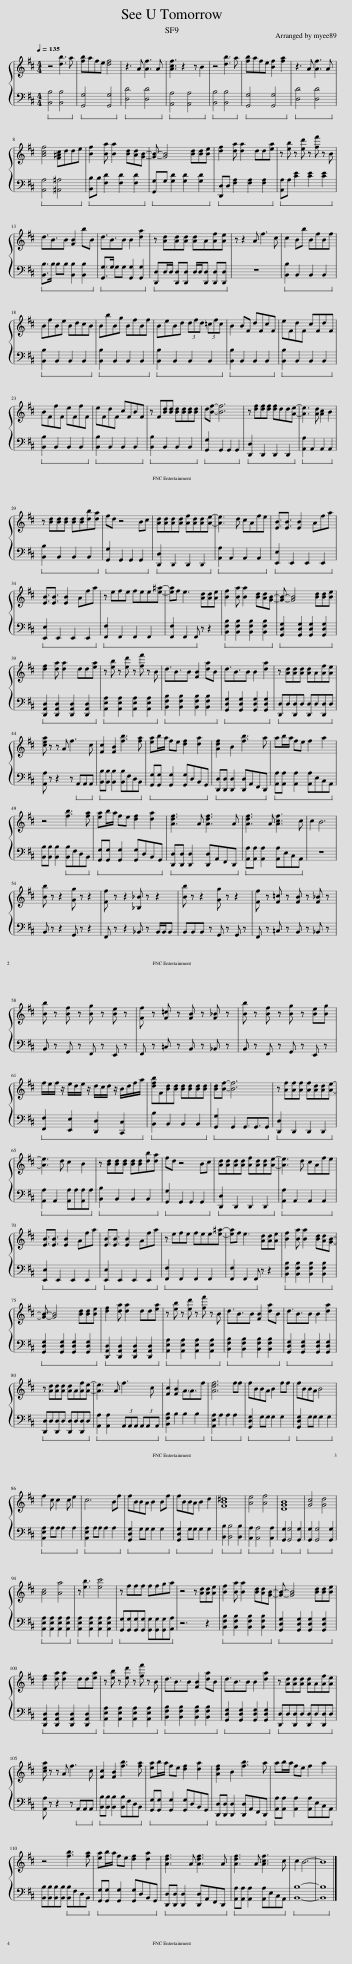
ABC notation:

X:1
%%score { 1 | 2 }
L:1/8
Q:1/4=135
M:4/4
I:linebreak $
K:D
V:1 treble
V:2 bass
V:1
 z4 [db]3 a | [fb]afe [df]4 | z3 A [Af]3 A | [Acf]3 z2 z B2 | z4 [db]3 a | %5
 [fb]afe [Bf]2 [fa]2 | z3 A [Af]3 A |$ [Acf]4 [F^Ac]dde | [Bf]2 [Ba] [Ba]2 [Bd][Ad][GB]- | [GB]- [GB]4 [Bd][Bd][Be] | %10
 [df]2 [da] [da]2 dd[ea] | z [eb] z [ed'] z [ff'] z B |$ d3/2B3/2B [FB]2 bB | d3/2B3/2B B2 [da]2 | z [Ad][Ad][Ad] [Ad]A[Af][Ae] | %15
 z z2 A f3 c | c2 Bb BfBf |$ BfBe BdcB | BbBg BfBf | BeBd (3dfd (3=cfc | %20
 B2 BF dFcF | eFdF cFdF |$ BFfF eFfF | eFdF cFBF | z F[Bd][Bd] [Bd][Bd][Bd][Bd] | %25
 d[Bf]- [Bf]6 | z [df][df][df] [df]dd[Ae]- | [Ae]3 [Ad] [Ac]2 B2 |$ z [Bd][Bd][Bd] [Bd][Bd][db][da] | fd z4 Bc | %30
 [Ad][Ad][Ad][Ad] [Af][Ad][Ad][Ae]- | [Ae]3 d cAfe | [EB]3/2[EB]3/2 [EB]2 Afa |$ [EB]3/2[EB]3/2 [EB]2 Afa | z efe fee[e^a]- | %35
 [ea]f e3 [Ad][Ad][Ae] | [Bf]2 [Ba] [Ba]2 [Bd][Ad][GB]- | [GB]- [GB]4 [Bd][Bd][Be] |$ [df]2 [da] [da]2 dd[ea] | z [eb] z [ed'] z [ff'] z B | %40
 d3/2B3/2B [FB]2 [da]B | d3/2B3/2B B2 [da]2 | z [Ad][Ad][Ad] [Ad]A[Af][Ae] |$ [cea] z z A f3 c | [Fc]2 [FB]2 [fb]3 [fa] | %45
 [ea]b/a/ fe [df]2 [da]2 | [Adf]2 B2 [fb]3 a | ab/a/ fe f2 a2 |$ z4 [fb]3 [fa] | [ea]b/a/ fe [df]2 [da]2 | %50
 [Adf]3 A [Adf]3 A | [Adf]3 A [Acf]3 c | c2 B6 |$ [Bb] z z2 [Gg] z z2 | [Ff] z z2 [_B,_B] z z2 | %55
 [Bb] z z2 [Gg] z z2 | [Ff] z [F=c] z [FB] z [F_B] z |$ [Bb] z [Bf] z [Bg] z [Be] z | [Ff] z [F=c] z [FB] z [F_B] z | [Bb] z [Bf] z [Bg] z [Be][Bg] |$ %60
 f/e/f/ z/ e/d/e/ z/ d/c/d/ z/ B/d/f/a/ | [dfb]F[Bd][Bd] [Bd][Bd][Bd][Bd] | [Bd][Bf]- [Bf]6 | z [Af][Af][Af] [Af][Ad][Ad][Ae]- |$ [Ae]3 d c2 B2 | %65
 z [Bd][Bd][Bd] [Bd][Bd][db][da] | fd z4 Bc | [Ad][Ad][Ad][Ad] [Af][Ad][Ad][Ae]- | [Ae]3 d cAfe |$ [EB]3/2[EB]3/2 [EB]2 Afa | %70
 [EB]3/2[EB]3/2 [EB]2 Afa | z efe fee[e^a]- | [ea]f e3 [Ad][Ad][Ae] | [Bf]2 [Ba] [Ba]2 [Bd][Ad][GB]- |$ [GB]- [GB]4 [Bd][Bd][Be] | %75
 [df]2 [da] [da]2 dd[ea] | z [eb] z [ed'] z [ff'] z B | d3/2B3/2B [FB]2 [da]B | d3/2B3/2B B2 [da]2 |$ z [Ad][Ad][Ad] [Ad]A[Af][Ae]- | %80
 [Ae]3 A f3 c | [Fc]2 [FB]2 A3/2A3/2f | [Adf]6 ff | fBBA B2 ff | fBBA B4 |$ %85
 f2 c c2 c e2 | c6 Bf | fBBA B2 Bf | fBBA B2 d2 | [FB^d]8 | %90
 [Ae]4 [Af]4 | [DGB]8 | [Gc]4 [Gd]4 |$ [Ac]4 [Aa]4 | z [eb]3 [ec']4 | %95
 z fff ffga | z4 z [Ad][Ad][Ae] | [Bf]2 [Ba] [Ba]2 [Bd][Ad][GB]- | [GB]- [GB]4 [Bd][Bd][Be] |$ [df]2 [da] [da]2 dd[ea] | %100
 z [eb] z [ed'] z [ff'] z B | d3/2B3/2B [FB]2 [da]B | d3/2B3/2B B2 [da]2 | z [Ad][Ad][Ad] [Ad]A[Af][Ae] |$ [cea] z z A f3 c | %105
 [Fc]2 [FB]2 [fb]3 [fa] | [ea]b/a/ fe [df]2 [da]2 | [Adf]2 B2 [fb]3 a | ab/a/ fe f2 a2 |$ z4 [fb]3 [fa] | %110
 [ea]b/a/ fe [df]2 [da]2 | [Adf]3 A [Adf]3 A | [Adf]3 A [Acf]3 c | c2 B6- | B8 |] %115
V:2
!ped! [B,,B,]4 [B,,B,]4!ped-up! |!ped! [G,,G,]4 [G,,G,]4!ped-up! |!ped! [D,D]4 [D,D]4!ped-up! |!ped! [A,,A,]4 [A,,A,]4!ped-up! |!ped! [B,,B,]4 [B,,B,]4!ped-up! | %5
!ped! [G,,G,]4 [G,,G,]4!ped-up! |!ped! [D,D]4 [D,D]4!ped-up! |$!ped! [A,,A,]4 [^A,,^A,]4!ped-up! |!ped! [B,,B,]B, [F,D]2 [F,D]2 [F,D]2!ped-up! |!ped! [G,,G,]G, [G,D]2 [G,D]2 [G,D]2!ped-up! | %10
!ped! [D,,D,]D, [F,A,]2 [F,A,]2 [F,A,]2!ped-up! |!ped! [A,,A,]A, [CE]2 [CE]2 [CE]2!ped-up! |$!ped! [B,,B,]>B, B,B, [B,,B,]2 [B,,B,]2!ped-up! |!ped! [G,,G,]>G, G,G, [G,,G,]2 [G,,G,]2!ped-up! |!ped! [D,,D,]D,/D,/ [D,,D,][D,,D,] D,/D,/[D,,D,] [D,,D,][D,,D,]!ped-up! | %15
 z8 |!ped! [B,,B,]2 B,,2 B,,2 B,,2!ped-up! |$!ped! [B,,B,]2 B,,2 B,,2 B,,2!ped-up! |!ped! [B,,B,]2 B,,2 B,,2 B,,2!ped-up! |!ped! [B,,B,]2 B,,2 B,,2 B,,2!ped-up! | %20
!ped! [B,,B,]2 B,,2 B,,2 B,,2!ped-up! |!ped! [B,,B,]2 B,,2 B,,2 B,,2!ped-up! |$!ped! [B,,B,]2 B,,2 B,,2 B,,2!ped-up! |!ped! [B,,B,]2 B,,2 B,,2 B,,2!ped-up! |!ped! [B,,B,]2 B,,2 B,,2 B,,2!ped-up! | %25
!ped! [G,,G,]2 G,,2 G,,2 G,,2!ped-up! |!ped! [D,,D,]2 D,,2 D,,2 D,,2!ped-up! |!ped! [A,,A,]2 A,,2 A,,2 A,,2!ped-up! |$!ped! [B,,B,]2 B,,2 B,,2 B,,2!ped-up! |!ped! [G,,G,]2 G,,2 G,,2 G,,2!ped-up! | %30
!ped! [D,,D,]2 D,,2 D,,2 D,,2!ped-up! |!ped! [A,,A,]2 A,,2 A,,2 A,,2!ped-up! |!ped! [E,,E,]2 E,,2 E,,2 E,,2!ped-up! |$!ped! [E,,E,]2 E,,2 E,,2 E,,2!ped-up! |!ped! [F,,F,]2 F,,2 F,,2 F,,2 | %35
 [F,,F,]2 F,,2 F,,!ped-up! z z2 |!ped! [B,,F,B,]2 [B,,F,B,]2 [B,,F,B,]2 [B,,F,B,]2!ped-up! |!ped! [G,,D,G,]2 [G,,D,G,]2 [G,,D,G,]2 [G,,D,G,]2!ped-up! |$!ped! [D,,A,,D,]2 [D,,A,,D,]2 [D,,A,,D,]2 [D,,A,,D,]2!ped-up! |!ped! [A,,E,A,]2 [A,,E,A,]2 [A,,E,A,]2 [A,,E,A,]2!ped-up! | %40
!ped! [B,,F,B,]2 [B,,F,B,]2 [B,,F,B,]2 [B,,F,B,]2!ped-up! |!ped! [G,,D,G,]2 [G,,D,G,]2 [G,,D,G,]2 [G,,D,G,]2!ped-up! |!ped! [D,,D,]D,[D,,D,]D, [D,,D,]D,[D,,D,]D,!ped-up! |$ [A,,A,] z z2 z!ped! A,,A,,A,,!ped-up! |!ped! [B,,B,][B,,B,] [B,,B,]2 [B,,B,]F,D,B,,!ped-up! | %45
!ped! [G,,G,][G,,G,] [G,,G,]2 [G,,G,]D,B,,G,,!ped-up! |!ped! [D,,D,][D,,D,] [D,,D,]2 [D,,D,]A,,F,,D,,!ped-up! |!ped! [A,,A,][A,,A,] [A,,A,]2 [A,,A,]E,C,A,,!ped-up! |$ [B,,B,][B,,B,] [B,,B,]2!ped! [B,,B,]F,D,B,,!ped-up! |!ped! [G,,G,][G,,G,] [G,,G,]2 [G,,G,]D,B,,G,,!ped-up! | %50
!ped! [D,,D,][D,,D,] [D,,D,]2 [D,,D,]A,,F,,D,,!ped-up! |!ped! [A,,A,][A,,A,] [A,,A,]2 [A,,A,]E,C,A,,!ped-up! | z8 |$ B,, z z2 G,, z z2 | F,, z z2 _B,, z B,,/B,,/B,, | %55
 B,,B,,B,, z G,, z G,, z | F,, z =C, z B,, z _B,, z |$ B,, z G,, z F,, z E,, z | F,, z =C, z B,, z _B,, z | B,, z F,, z G,, z E,, z |$ %60
!ped! [F,,F,]2 [E,,E,]2 [D,,D,]2 [C,,C,]2!ped-up! |!ped! [B,,B,]2 B,,2 B,,2 B,,2!ped-up! |!ped! [G,,G,]2 G,,2 G,,3/2G,,3/2G,,!ped-up! |!ped! [D,,D,]2 D,,2 D,,2 D,,2!ped-up! |$!ped! [A,,A,]2 A,,2 [A,,A,]A,[A,,A,]A,!ped-up! | %65
!ped! [B,,B,]2 B,,2 B,,2 B,,2!ped-up! |!ped! [G,,G,]2 G,,2 G,,2 G,,2!ped-up! |!ped! [D,,D,]2 D,,2 D,,2 D,,2!ped-up! |!ped! [A,,A,]2 A,,2 A,,2 A,,2!ped-up! |$!ped! [E,,E,]2 E,,2 E,,2 E,,2!ped-up! | %70
!ped! [E,,E,]2 E,,2 E,,2 E,,2!ped-up! |!ped! [F,,F,]2 F,,2 F,,2 F,,2 | [F,,F,]2 F,,2 F,,!ped-up! z z2 |!ped! [B,,F,B,]2 [B,,F,B,]2 [B,,F,B,]2 [B,,F,B,]2!ped-up! |$!ped! [G,,D,G,]2 [G,,D,G,]2 [G,,D,G,]2 [G,,D,G,]2!ped-up! | %75
!ped! [D,,A,,D,]2 [D,,A,,D,]2 [D,,A,,D,]2 [D,,A,,D,]2!ped-up! |!ped! [A,,E,A,]2 [A,,E,A,]2 [A,,E,A,]2 [A,,E,A,]2!ped-up! |!ped! [B,,F,B,]2 [B,,F,B,]2 [B,,F,B,]2 [B,,F,B,]2!ped-up! |!ped! [G,,D,G,]2 [G,,D,G,]2 [G,,D,G,]2 [G,,D,G,]2!ped-up! |$!ped! [D,,D,]D,[D,,D,]D, [D,,D,]D,[D,,D,]D,!ped-up! | %80
!ped! [A,,A,]2 [A,,A,]2 (3A,,A,,A,, (3A,,A,,A,,!ped-up! |!ped! [B,,F,B,]2 B,2 B,2 B,2!ped-up! |!ped! [A,,E,A,]2 A,2 A,2 A,2!ped-up! |!ped! [G,,D,G,]2 G,G, G,2 G,2!ped-up! |!ped! [G,,D,G,]2 G,G, G,2 G,2!ped-up! |$ %85
!ped! [A,,E,A,]2 A,A, A,2 A,2!ped-up! |!ped! [A,,E,A,]2 A,A, A,2 A,2!ped-up! |!ped! [G,,D,G,]2 G,G, G,2 G,2!ped-up! |!ped! [G,,D,G,]2 G,G, G,2 G,2!ped-up! |!ped! [B,,B,]2 [B,,B,]4 [B,,B,]2!ped-up! | %90
!ped! [A,,A,]2 [A,,A,]4 [A,,A,]2!ped-up! |!ped! [G,,G,]2 [G,,G,]4 [G,,G,]2!ped-up! |!ped! [G,,G,]2 [G,,G,]4 [G,,G,]2!ped-up! |$!ped! [A,,E,A,]2 [A,,E,A,]2 [A,,E,A,]2 [A,,E,A,]2!ped-up! |!ped! [A,,E,A,]2 [A,,E,A,]2 [A,,E,A,]2 [A,,E,A,]2!ped-up! | %95
!ped! [G,,G,][G,,G,][G,,G,][G,,G,] [G,,G,][G,,G,][G,,G,][A,,A,]!ped-up! | z6 z2 |!ped! [B,,F,B,]2 [B,,F,B,]2 [B,,F,B,]2 [B,,F,B,]2!ped-up! |!ped! [G,,D,G,]2 [G,,D,G,]2 [G,,D,G,]2 [G,,D,G,]2!ped-up! |$!ped! [D,,A,,D,]2 [D,,A,,D,]2 [D,,A,,D,]2 [D,,A,,D,]2!ped-up! | %100
!ped! [A,,E,A,]2 [A,,E,A,]2 [A,,E,A,]2 [A,,E,A,]2!ped-up! |!ped! [B,,F,B,]2 [B,,F,B,]2 [B,,F,B,]2 [B,,F,B,]2!ped-up! |!ped! [G,,D,G,]2 [G,,D,G,]2 [G,,D,G,]2 [G,,D,G,]2!ped-up! |!ped! [D,,D,]D,[D,,D,]D, [D,,D,]D,[D,,D,]D,!ped-up! |$ [A,,A,] z z2 z!ped! A,,A,,A,,!ped-up! | %105
!ped! [B,,B,][B,,B,] [B,,B,]2 [B,,B,]F,D,B,,!ped-up! |!ped! [G,,G,][G,,G,] [G,,G,]2 [G,,G,]D,B,,G,,!ped-up! |!ped! [D,,D,][D,,D,] [D,,D,]2 [D,,D,]A,,F,,D,,!ped-up! |!ped! [A,,A,][A,,A,] [A,,A,]2 [A,,A,]E,C,A,,!ped-up! |$ [B,,B,][B,,B,][B,,B,][B,,B,]!ped! [B,,B,]F,D,B,,!ped-up! | %110
!ped! [G,,G,][G,,G,] [G,,G,]2 [G,,G,]D,B,,G,,!ped-up! |!ped! [D,,D,][D,,D,] [D,,D,]2 [D,,D,]A,,F,,D,,!ped-up! |!ped! [A,,A,][A,,A,] [A,,A,]2 [A,,A,]E,C,A,,!ped-up! |!ped! [B,,B,]8- | [B,,B,]8!ped-up! |] %115
